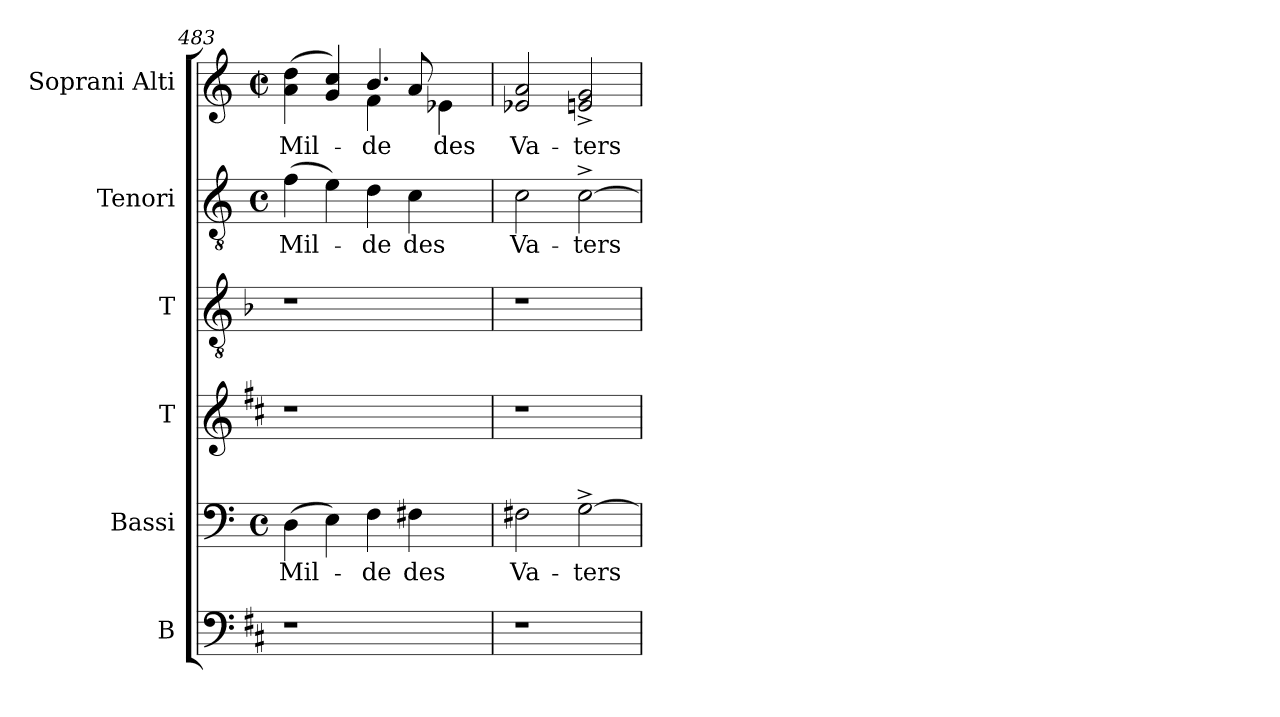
**kern	**kern	**text	**kern	**kern	**kern	**text	**kern	**text
*part6	*part5	*part5	*part4	*part3	*part2	*part2	*part1	*part1
*staff6	*staff5	*staff5	*staff4	*staff3	*staff2	*staff2	*staff1	*staff1
*I"B	*I"Bassi	*	*I"T	*I"T	*I"Tenori	*	*I"Soprani  Alti	*
*I'B	*I'B	*	*I'T	*I'T	*I'T	*	*I'S  A	*
*clefF4	*clefF4	*	*clefG2	*clefGv2	*clefGv2	*	*clefG2	*
*k[f#c#]	*k[]	*	*k[f#c#]	*k[b-]	*k[]	*	*k[]	*
*D:	*C:	*	*D:	*F:	*C:	*	*C:	*
*	*M4/4	*	*	*	*M4/4	*	*M2/2	*
*	*met(c)	*	*	*	*met(c)	*	*met(c|)	*
=483	=483	=483	=483	=483	=483	=483	=483	=483
!	!	!LO:LY:b:cj	!	!	!	!LO:LY:b:cj	!	!LO:LY:b:cj
*	*	*	*	*	*	*	*^	*
1r	(>4D\	Mil-	1r	1r	(>4f\	Mil-	(>4dd\ 4a\	2ryy	Mil-
.	4E\)	.	.	.	4e\)	.	4cc/ 4g/)	.	.
!	!	!LO:LY:b:cj	!	!	!	!LO:LY:b:cj	!	!	!LO:LY:b:cj
.	4F\	-de	.	.	4d\	-de	4f\	4.b/	-de
!	!	!LO:LY:b:cj	!	!	!	!LO:LY:b:cj	!	!	!
.	4F#X\	des	.	.	4c\	des	8a/	.	.
!	!	!	!	!	!	!	!	!	!LO:LY:b
.	.	.	.	.	.	.	4ryy	4e-X\	des
8ryy	8ryy	.	8ryy	8ryy	8ryy	.	.	.	.
*	*	*	*	*	*	*	*v	*v	*
=484	=484	=484	=484	=484	=484	=484	=484	=484
!	!	!LO:LY:b:cj	!	!	!	!LO:LY:b:cj	!	!LO:LY:b:cj
1r	2F#X\	Va-	1r	1r	2c\	Va-	2a/ 2e-X/	Va-
!	!	!LO:LY:b:cj	!	!	!	!LO:LY:b:cj	!	!LO:LY:b:cj
.	[>2G^>\	-ters	.	.	[>2c^>\	-ters	[>2g/^> [<2en/^>	-ters
=	=	=	=	=	=	=	=	=
*-	*-	*-	*-	*-	*-	*-	*-	*-
